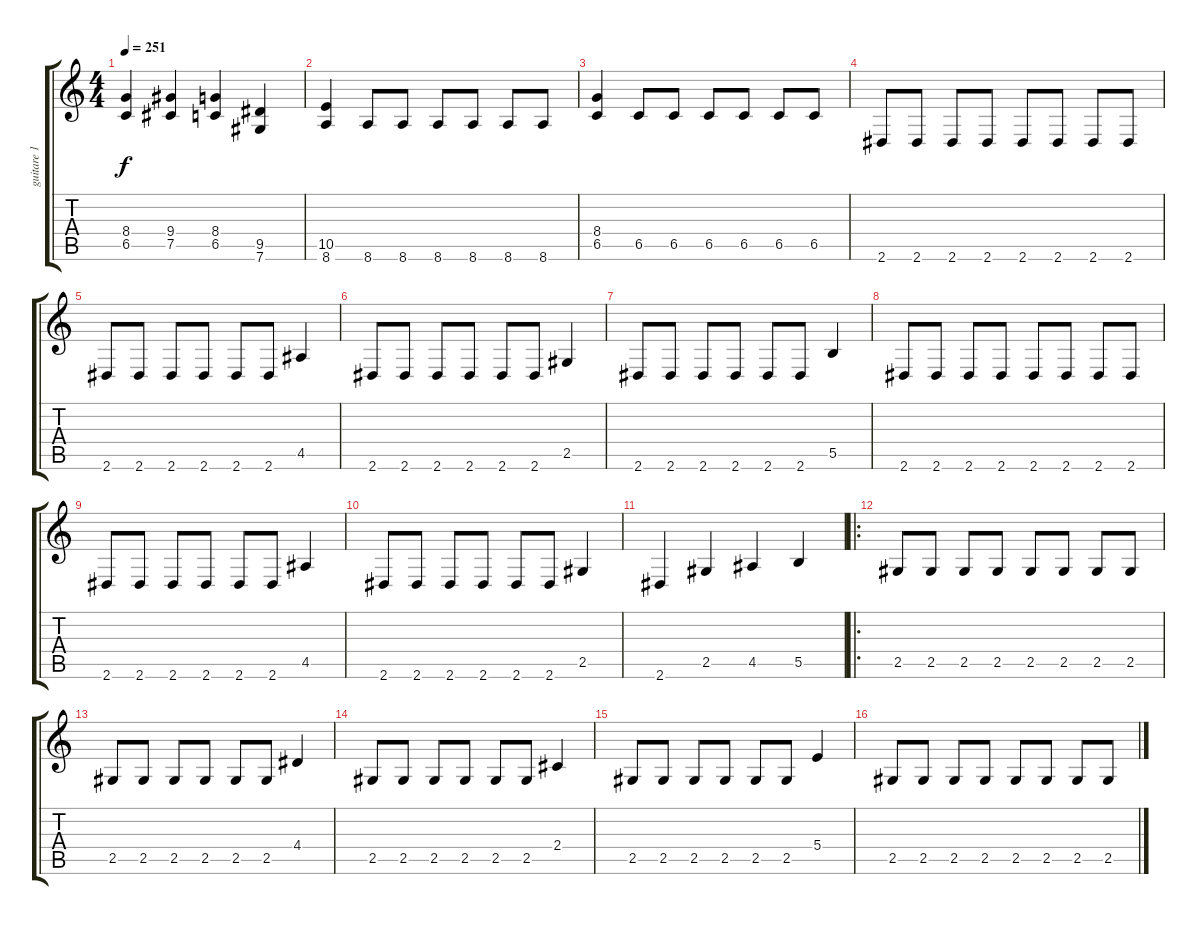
\track ("guitare 1" "guitare 1") {instrument distortionguitar}
\staff {score tabs}
\tuning (Db4 Ab3 E3 B2 Gb2 Db2) {hide}
\ts (4 4)
\tempo 251
\clef g2
\ks c
(8.4 6.5).4{dy f} (9.4 7.5).4 (8.4 6.5).4 (9.5 7.6).4 |
(10.5 8.6).4 8.6.8 8.6.8 8.6.8 8.6.8 8.6.8 8.6.8 |
(8.4 6.5).4 6.5.8 6.5.8 6.5.8 6.5.8 6.5.8 6.5.8 |
2.6.8 2.6.8 2.6.8 2.6.8 2.6.8 2.6.8 2.6.8 2.6.8 |
2.6.8 2.6.8 2.6.8 2.6.8 2.6.8 2.6.8 4.5.4 |
2.6.8 2.6.8 2.6.8 2.6.8 2.6.8 2.6.8 2.5.4 |
2.6.8 2.6.8 2.6.8 2.6.8 2.6.8 2.6.8 5.5.4 |
2.6.8 2.6.8 2.6.8 2.6.8 2.6.8 2.6.8 2.6.8 2.6.8 |
2.6.8 2.6.8 2.6.8 2.6.8 2.6.8 2.6.8 4.5.4 |
2.6.8 2.6.8 2.6.8 2.6.8 2.6.8 2.6.8 2.5.4 |
2.6.4 2.5.4 4.5.4 5.5.4 |
\ro
2.5.8 2.5.8 2.5.8 2.5.8 2.5.8 2.5.8 2.5.8 2.5.8 |
2.5.8 2.5.8 2.5.8 2.5.8 2.5.8 2.5.8 4.4.4 |
2.5.8 2.5.8 2.5.8 2.5.8 2.5.8 2.5.8 2.4.4 |
2.5.8 2.5.8 2.5.8 2.5.8 2.5.8 2.5.8 5.4.4 |
2.5.8 2.5.8 2.5.8 2.5.8 2.5.8 2.5.8 2.5.8 2.5.8
